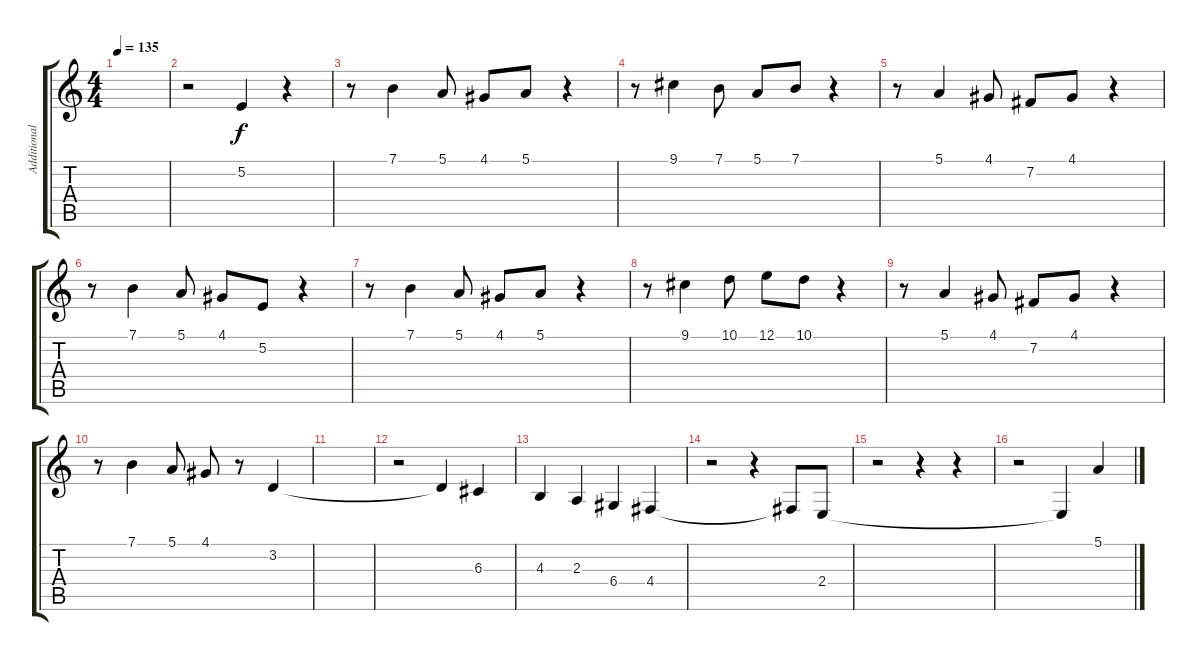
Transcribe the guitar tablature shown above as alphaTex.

\track ("Additional Musician" "Additional") {instrument trumpet}
\staff {score tabs}
\tuning (E4 B3 G3 D3 A2 E2) {hide}
\ts (4 4)
\tempo 135
\clef g2
\ks c
|
r.2 5.2{t}.4 r.4 |
r.8 7.1.4 5.1.8 4.1.8 5.1.8 r.4 |
r.8 9.1.4 7.1.8 5.1.8 7.1.8 r.4 |
r.8 5.1.4 4.1.8 7.2.8 4.1.8 r.4 |
r.8 7.1.4 5.1.8 4.1.8 5.2.8 r.4 |
r.8 7.1.4 5.1.8 4.1.8 5.1.8 r.4 |
r.8 9.1.4 10.1.8 12.1.8 10.1.8 r.4 |
r.8 5.1.4 4.1.8 7.2.8 4.1.8 r.4 |
r.8 7.1.4 5.1.8 4.1.8 r.8 3.2.4 |
|
r.2 3.2{t}.4 6.3.4 |
4.3.4 2.3.4 6.4.4 4.4.4 |
r.2 r.4 4.4{t}.8 2.4.8 |
r.2 r.4 r.4 |
r.2 2.4{t}.4 5.1.4
